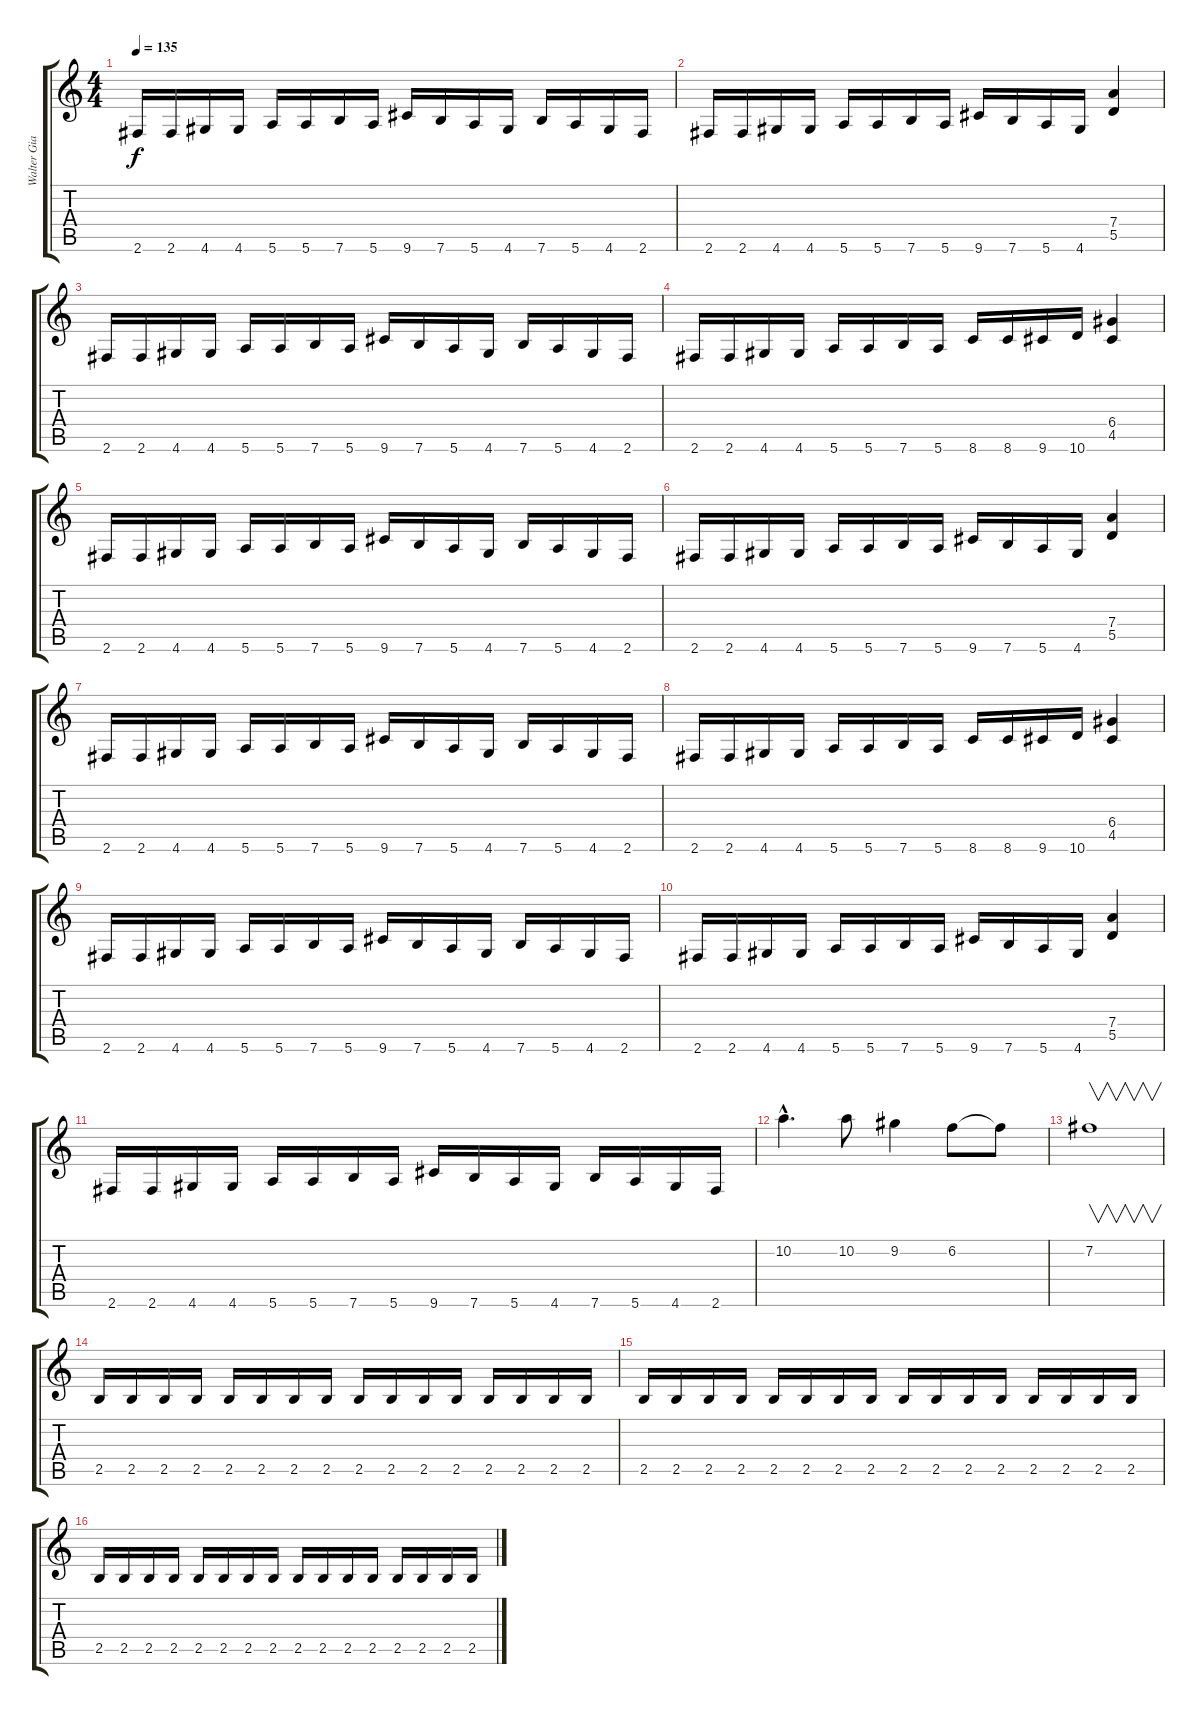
\track ("Walter Giardino" "Walter Gia") {instrument overdrivenguitar}
\staff {score tabs}
\tuning (E4 B3 G3 D3 A2 E2) {hide}
\ts (4 4)
\tempo 135
\clef g2
\ks c
2.6.16{dy f} 2.6.16 4.6.16 4.6.16 5.6.16 5.6.16 7.6.16 5.6.16 9.6.16 7.6.16 5.6.16 4.6.16 7.6.16 5.6.16 4.6.16 2.6.16 |
2.6.16 2.6.16 4.6.16 4.6.16 5.6.16 5.6.16 7.6.16 5.6.16 9.6.16 7.6.16 5.6.16 4.6.16 (7.4 5.5).4 |
2.6.16 2.6.16 4.6.16 4.6.16 5.6.16 5.6.16 7.6.16 5.6.16 9.6.16 7.6.16 5.6.16 4.6.16 7.6.16 5.6.16 4.6.16 2.6.16 |
2.6.16 2.6.16 4.6.16 4.6.16 5.6.16 5.6.16 7.6.16 5.6.16 8.6.16 8.6.16 9.6.16 10.6.16 (6.4 4.5).4 |
2.6.16 2.6.16 4.6.16 4.6.16 5.6.16 5.6.16 7.6.16 5.6.16 9.6.16 7.6.16 5.6.16 4.6.16 7.6.16 5.6.16 4.6.16 2.6.16 |
2.6.16 2.6.16 4.6.16 4.6.16 5.6.16 5.6.16 7.6.16 5.6.16 9.6.16 7.6.16 5.6.16 4.6.16 (7.4 5.5).4 |
2.6.16 2.6.16 4.6.16 4.6.16 5.6.16 5.6.16 7.6.16 5.6.16 9.6.16 7.6.16 5.6.16 4.6.16 7.6.16 5.6.16 4.6.16 2.6.16 |
2.6.16 2.6.16 4.6.16 4.6.16 5.6.16 5.6.16 7.6.16 5.6.16 8.6.16 8.6.16 9.6.16 10.6.16 (6.4 4.5).4 |
2.6.16 2.6.16 4.6.16 4.6.16 5.6.16 5.6.16 7.6.16 5.6.16 9.6.16 7.6.16 5.6.16 4.6.16 7.6.16 5.6.16 4.6.16 2.6.16 |
2.6.16 2.6.16 4.6.16 4.6.16 5.6.16 5.6.16 7.6.16 5.6.16 9.6.16 7.6.16 5.6.16 4.6.16 (7.4 5.5).4 |
2.6.16 2.6.16 4.6.16 4.6.16 5.6.16 5.6.16 7.6.16 5.6.16 9.6.16 7.6.16 5.6.16 4.6.16 7.6.16 5.6.16 4.6.16 2.6.16 |
10.2{hac}.4{d} 10.2.8 9.2.4 6.2.8 6.2{t}.8 |
7.2.1{v} |
2.5.16 2.5.16 2.5.16 2.5.16 2.5.16 2.5.16 2.5.16 2.5.16 2.5.16 2.5.16 2.5.16 2.5.16 2.5.16 2.5.16 2.5.16 2.5.16 |
2.5.16 2.5.16 2.5.16 2.5.16 2.5.16 2.5.16 2.5.16 2.5.16 2.5.16 2.5.16 2.5.16 2.5.16 2.5.16 2.5.16 2.5.16 2.5.16 |
2.5.16 2.5.16 2.5.16 2.5.16 2.5.16 2.5.16 2.5.16 2.5.16 2.5.16 2.5.16 2.5.16 2.5.16 2.5.16 2.5.16 2.5.16 2.5.16
